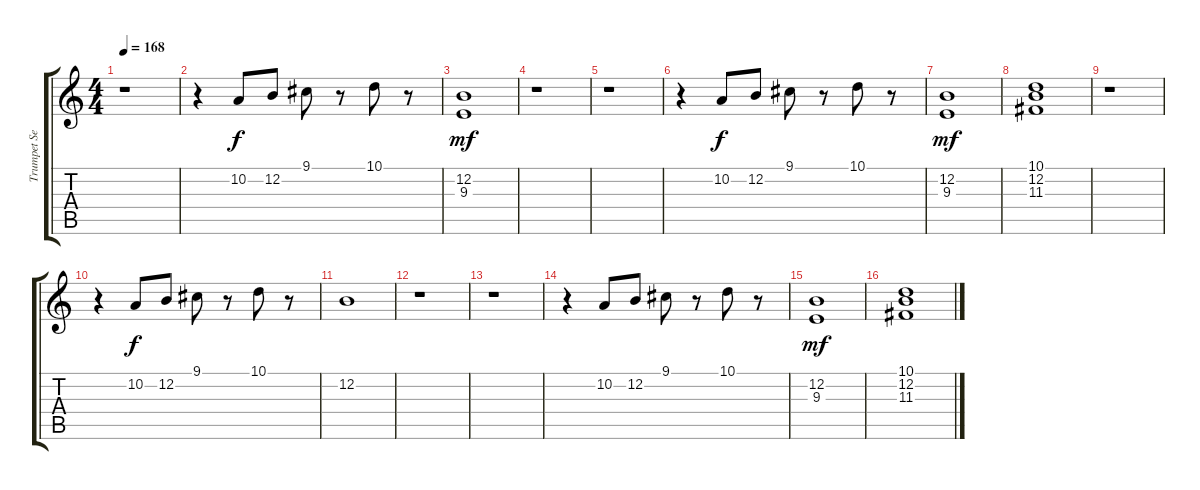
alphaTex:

\track ("Trumpet Section" "Trumpet Se") {instrument trombone}
\staff {score tabs}
\tuning (E4 B3 G3 D3 A2 E2) {hide}
\ts (4 4)
\section ("" "")
\tempo 168
\clef g2
\ks c
r.1{dy mp volume 9} |
r.4 10.2.8{dy f} 12.2.8 9.1.8 r.8 10.1.8 r.8 |
(12.2 9.3).1{dy mf} |
r.1 |
r.1{volume 7} |
r.4 10.2.8{dy f} 12.2.8 9.1.8 r.8 10.1.8 r.8 |
(12.2 9.3).1{dy mf} |
(10.1 12.2 11.3).1 |
\section ("" "")
r.1{volume 0} |
r.4 10.2.8{dy f} 12.2.8 9.1.8 r.8 10.1.8 r.8 |
12.2.1 |
r.1 |
r.1 |
r.4 10.2.8 12.2.8 9.1.8 r.8 10.1.8 r.8 |
(12.2 9.3).1{dy mf} |
(10.1 12.2 11.3).1
